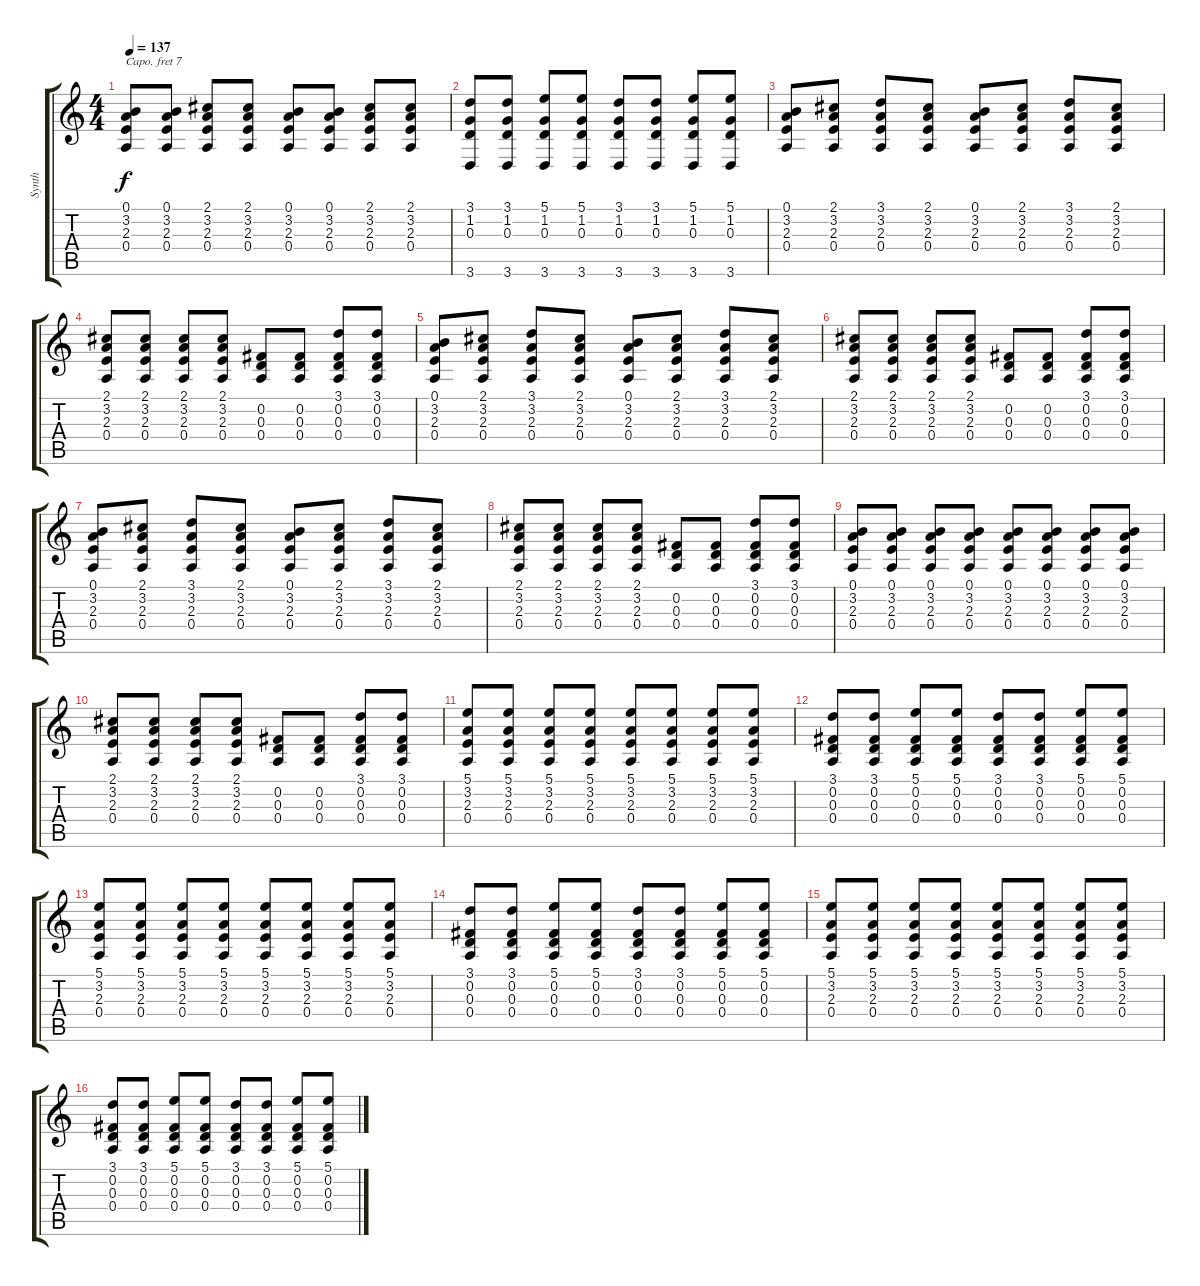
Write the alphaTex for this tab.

\track ("Synth" "Synth") {instrument lead5charang}
\staff {score tabs}
\capo 7
\tuning (E4 B3 G3 D3 A2 E2) {hide}
\ts (4 4)
\tempo 137
\clef g2
\ks c
(0.1 3.2 2.3 0.4).8{dy f} (0.1 3.2 2.3 0.4).8 (2.1 3.2 2.3 0.4).8 (2.1 3.2 2.3 0.4).8 (0.1 3.2 2.3 0.4).8 (0.1 3.2 2.3 0.4).8 (2.1 3.2 2.3 0.4).8 (2.1 3.2 2.3 0.4).8 |
(3.1 1.2 0.3 3.6).8 (3.1 1.2 0.3 3.6).8 (5.1 1.2 0.3 3.6).8 (5.1 1.2 0.3 3.6).8 (3.1 1.2 0.3 3.6).8 (3.1 1.2 0.3 3.6).8 (5.1 1.2 0.3 3.6).8 (5.1 1.2 0.3 3.6).8 |
(0.1 3.2 2.3 0.4).8 (2.1 3.2 2.3 0.4).8 (3.1 3.2 2.3 0.4).8 (2.1 3.2 2.3 0.4).8 (0.1 3.2 2.3 0.4).8 (2.1 3.2 2.3 0.4).8 (3.1 3.2 2.3 0.4).8 (2.1 3.2 2.3 0.4).8 |
(2.1 3.2 2.3 0.4).8 (2.1 3.2 2.3 0.4).8 (2.1 3.2 2.3 0.4).8 (2.1 3.2 2.3 0.4).8 (0.2 0.3 0.4).8 (0.2 0.3 0.4).8 (3.1 0.2 0.3 0.4).8 (3.1 0.2 0.3 0.4).8 |
(0.1 3.2 2.3 0.4).8 (2.1 3.2 2.3 0.4).8 (3.1 3.2 2.3 0.4).8 (2.1 3.2 2.3 0.4).8 (0.1 3.2 2.3 0.4).8 (2.1 3.2 2.3 0.4).8 (3.1 3.2 2.3 0.4).8 (2.1 3.2 2.3 0.4).8 |
(2.1 3.2 2.3 0.4).8 (2.1 3.2 2.3 0.4).8 (2.1 3.2 2.3 0.4).8 (2.1 3.2 2.3 0.4).8 (0.2 0.3 0.4).8 (0.2 0.3 0.4).8 (3.1 0.2 0.3 0.4).8 (3.1 0.2 0.3 0.4).8 |
(0.1 3.2 2.3 0.4).8 (2.1 3.2 2.3 0.4).8 (3.1 3.2 2.3 0.4).8 (2.1 3.2 2.3 0.4).8 (0.1 3.2 2.3 0.4).8 (2.1 3.2 2.3 0.4).8 (3.1 3.2 2.3 0.4).8 (2.1 3.2 2.3 0.4).8 |
(2.1 3.2 2.3 0.4).8 (2.1 3.2 2.3 0.4).8 (2.1 3.2 2.3 0.4).8 (2.1 3.2 2.3 0.4).8 (0.2 0.3 0.4).8 (0.2 0.3 0.4).8 (3.1 0.2 0.3 0.4).8 (3.1 0.2 0.3 0.4).8 |
(0.1 3.2 2.3 0.4).8 (0.1 3.2 2.3 0.4).8 (0.1 3.2 2.3 0.4).8 (0.1 3.2 2.3 0.4).8 (0.1 3.2 2.3 0.4).8 (0.1 3.2 2.3 0.4).8 (0.1 3.2 2.3 0.4).8 (0.1 3.2 2.3 0.4).8 |
(2.1 3.2 2.3 0.4).8 (2.1 3.2 2.3 0.4).8 (2.1 3.2 2.3 0.4).8 (2.1 3.2 2.3 0.4).8 (0.2 0.3 0.4).8 (0.2 0.3 0.4).8 (3.1 0.2 0.3 0.4).8 (3.1 0.2 0.3 0.4).8 |
(5.1 3.2 2.3 0.4).8 (5.1 3.2 2.3 0.4).8 (5.1 3.2 2.3 0.4).8 (5.1 3.2 2.3 0.4).8 (5.1 3.2 2.3 0.4).8 (5.1 3.2 2.3 0.4).8 (5.1 3.2 2.3 0.4).8 (5.1 3.2 2.3 0.4).8 |
(3.1 0.2 0.3 0.4).8 (3.1 0.2 0.3 0.4).8 (5.1 0.2 0.3 0.4).8 (5.1 0.2 0.3 0.4).8 (3.1 0.2 0.3 0.4).8 (3.1 0.2 0.3 0.4).8 (5.1 0.2 0.3 0.4).8 (5.1 0.2 0.3 0.4).8 |
(5.1 3.2 2.3 0.4).8 (5.1 3.2 2.3 0.4).8 (5.1 3.2 2.3 0.4).8 (5.1 3.2 2.3 0.4).8 (5.1 3.2 2.3 0.4).8 (5.1 3.2 2.3 0.4).8 (5.1 3.2 2.3 0.4).8 (5.1 3.2 2.3 0.4).8 |
(3.1 0.2 0.3 0.4).8 (3.1 0.2 0.3 0.4).8 (5.1 0.2 0.3 0.4).8 (5.1 0.2 0.3 0.4).8 (3.1 0.2 0.3 0.4).8 (3.1 0.2 0.3 0.4).8 (5.1 0.2 0.3 0.4).8 (5.1 0.2 0.3 0.4).8 |
(5.1 3.2 2.3 0.4).8 (5.1 3.2 2.3 0.4).8 (5.1 3.2 2.3 0.4).8 (5.1 3.2 2.3 0.4).8 (5.1 3.2 2.3 0.4).8 (5.1 3.2 2.3 0.4).8 (5.1 3.2 2.3 0.4).8 (5.1 3.2 2.3 0.4).8 |
(3.1 0.2 0.3 0.4).8 (3.1 0.2 0.3 0.4).8 (5.1 0.2 0.3 0.4).8 (5.1 0.2 0.3 0.4).8 (3.1 0.2 0.3 0.4).8 (3.1 0.2 0.3 0.4).8 (5.1 0.2 0.3 0.4).8 (5.1 0.2 0.3 0.4).8
